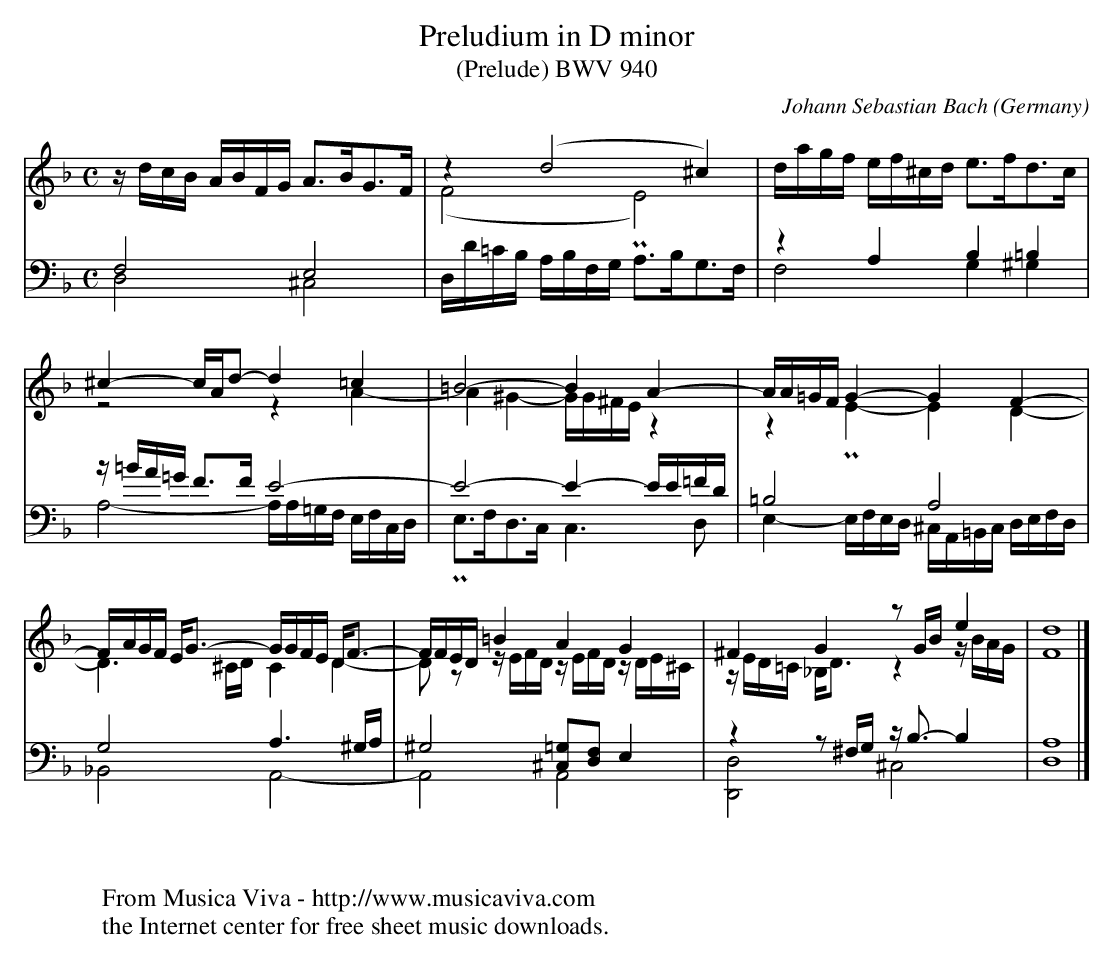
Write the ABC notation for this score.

X:1
T:Preludium in D minor
T:(Prelude) BWV 940
C:Johann Sebastian Bach
O:Germany
V:1 Program 1 6 up %Harpsichord
V:2 Program 1 6 merge down %Harpsichord
V:3 Program 1 6 bass up %Harpsichord
V:4 Program 1 6 bass merge down %Harpsichord
M:C
L:1/16
K:Dm
V:1
x4ABFG A3BG3F|z4(d8^c4)|x16|
V:2
zdcB x4x8|(F8E8)|dagf ef^cd e3fd3c|
V:3
F,8E,8|x16|z4A,4B,4=B,4|
V:4
D,8^C,8|D,D=CB, A,B,F,G, PA,3B,G,3F,|F,8G,4^G,4|
V:1
^c4-cAd2-d4=c4|=B8-B4A4-|AA=GFG4-G4-F4-|
V:2
z8z4A4-|A4^G4-GG^FEz4|z4PE4-E4D4-|
V:3
z=BA=G F3FE8-|E8-E4-EE=FD|=B,8A,8|
V:4
A,8-A,A,=G,F, E,F,C,D,|PE,3F,D,3C,C,6D,2|\
E,4-E,F,E,D, ^C,A,,=B,,C, D,E,F,D,|
V:1
FAGF EG3- GGFE DF3-|FFED=B4A4G4|^F4G4z2GBe4|d16|]
V:2
D6^CDC4D4-|D2 z2zEFD zEFD zDE^C|zED=C _B,D3 z4 zBAG|F16|]
V:3
G,8A,6^G,A,|^G,8[^C,2=G,2][D,2F,2]E,4|z4z2^F,G, zB,3-B,4|A,16|]
V:4
_B,,8A,,8-|A,,8A,,8|[D,,8D,8]^C,8|D,16|]
W:
W:
W:  From Musica Viva - http://www.musicaviva.com
W:  the Internet center for free sheet music downloads.
